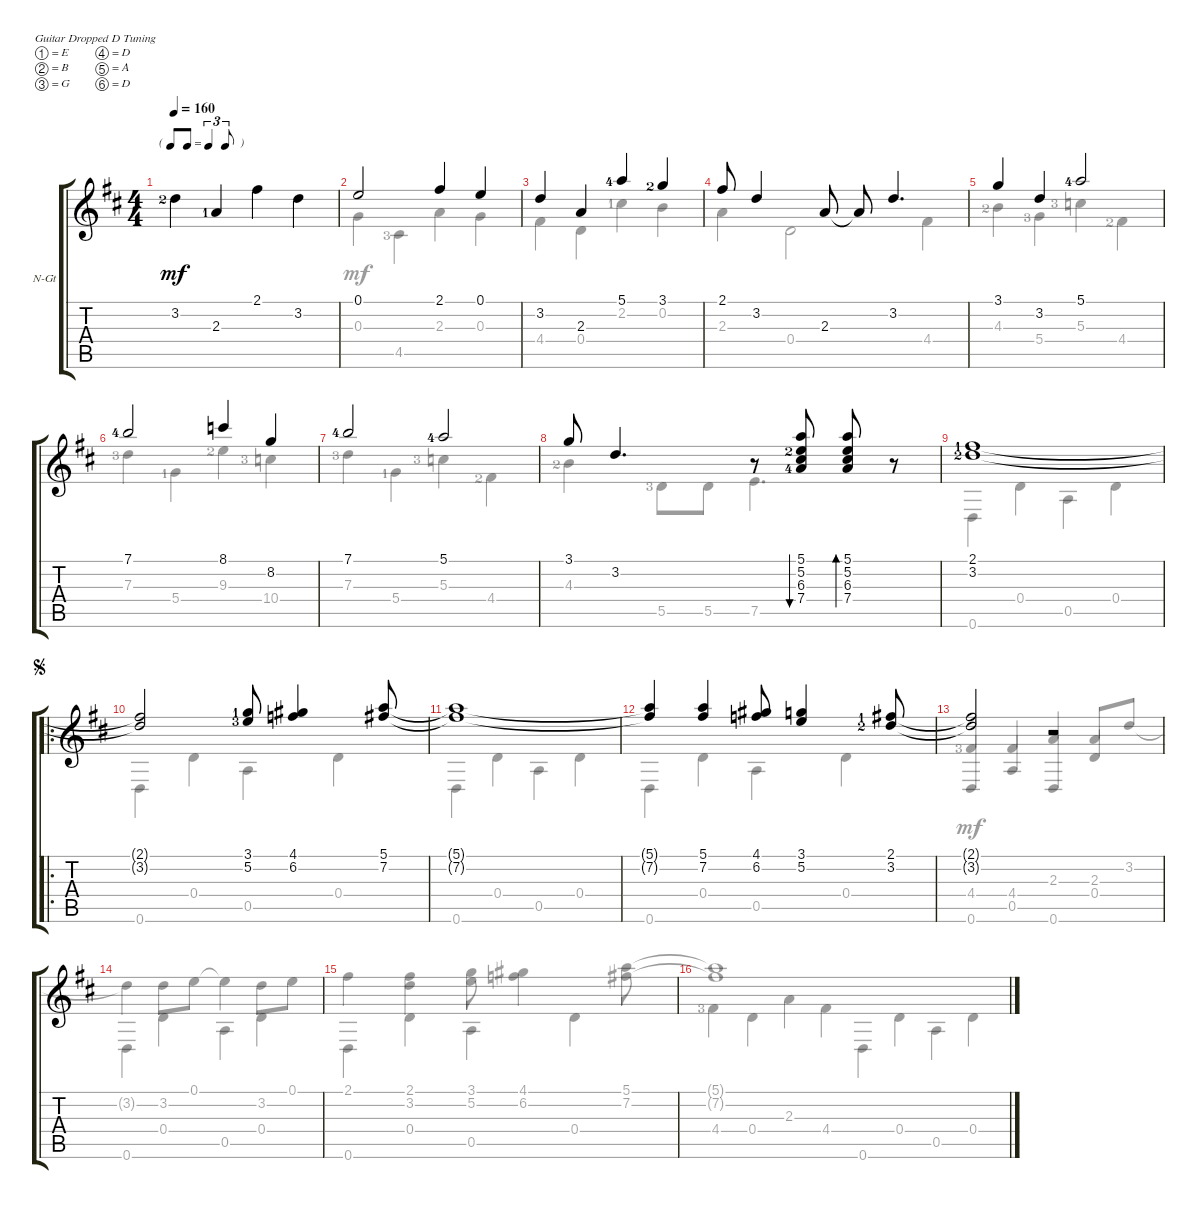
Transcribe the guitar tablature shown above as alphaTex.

\defaultSystemsLayout 4
\bracketExtendMode groupsimilarinstruments
\firstSystemTrackNameOrientation horizontal
\otherSystemsTrackNameOrientation horizontal
\track ("Nylon Guitar" "N-Gt") {instrument acousticguitarnylon}
\staff {score tabs}
\tuning (E4 B3 G3 D3 A2 D2)
\voice
\ts (4 4)
\tf triplet8th
\tempo 160
\clef g2
\scale
0.269841
\ks d
3.2{lf 3}.4{dy mf instrument acousticguitarnylon} 2.3{lf 2}.4 2.1.4 3.2.4 |
\scale
0.146032 0.1.2 2.1.4 0.1.4 |
\scale
0.175012 3.2.4 2.3.4 5.1{lf 5}.4 3.1{lf 3}.4 |
\scale
0.231293 2.1.8 3.2.4 2.3.8 2.3{t}.8 3.2.4{d} |
\scale
0.177778 3.1.4 3.2.4 5.1{lf 5}.2 |
\scale
0.210019 7.1{lf 5}.2 8.1.4 8.2.4 |
\scale
0.155185 7.1{lf 5}.2 5.1{lf 5}.2 |
\scale
0.237331 3.1.8 3.2.4{d} r.8 (5.1 5.2{lf 3} 6.3 7.4{lf 5}).8{bu 30} (5.1 5.2 6.3 7.4).8{bd 30} r.8{bd 0} |
\scale
0.091353 (2.1{lf 2} 3.2{lf 3}).1 |
\ro
\jump segno
\scale
0.306306 (2.1{t} 3.2{t}).2 (3.1{lf 2} 5.2{lf 4}).8 (4.1 6.2).4 (5.1 7.2).8 |
\scale
0.207921 (5.1{t} 7.2{t}).1 |
\scale
0.332531 (5.1{t} 7.2{t}).4 (5.1 7.2).4 (4.1 6.2).8 (3.1 5.2).4 (2.1{lf 2} 3.2{lf 3}).8 |
\scale
0.275079 (2.1{t} 3.2{t}).2 r.2 |
\scale
0.184818 |
\scale
0.376024 |
\scale
0.108353
\voice
\clef g2
\ottava regular
\simile none
\scale
0.269841
\ks d
4.4{lf 4}.4{dy mf} 0.4.4 2.3.4 4.4.4 |
\scale
0.146032 0.3.4 4.5{lf 4}.4 2.3.4 0.3.4 |
\scale
0.175012 4.4.4 0.4.4 2.2{lf 2}.4 0.2.4 |
\scale
0.231293 2.3.4 0.4.2 4.4.4 |
\scale
0.177778 4.3{lf 3}.4 5.4{lf 4}.4 5.3{lf 4}.4 4.4{lf 3}.4 |
\scale
0.210019 7.3{lf 4}.4 5.4{lf 2}.4 9.3{lf 3}.4 10.4{lf 4}.4 |
\scale
0.155185 7.3{lf 4}.4 5.4{lf 2}.4 5.3{lf 4}.4 4.4{lf 3}.4 |
\scale
0.237331 4.3{lf 3}.4 5.5{lf 4}.8 5.5.8 7.5.4{d} r.8{bd 0} |
\scale
0.091353 0.6.4 0.4.4 0.5.4 0.4.4 |
\scale
0.306306 0.6.4 0.4.4 0.5.4 0.4.4 |
\scale
0.207921 0.6.4 0.4.4 0.5.4 0.4.4 |
\scale
0.332531 0.6.4 0.4.4 0.5.4 0.4.4 |
\scale
0.275079 0.6.4{beam invert} 0.5.4{beam invert} 0.6.4{beam invert} 0.4.4{beam invert} |
\scale
0.184818 0.6.4 0.4.4 0.5.4 0.4.4 |
\scale
0.376024 0.6.4 0.4.4 0.5.4 0.4.4 |
\scale
0.108353 0.6.4 0.4.4 0.5.4 0.4.4
\voice
\clef g2
\ottava regular
\simile none
\scale
0.269841
\ks d
|
\scale
0.146032 |
\scale
0.175012 |
\scale
0.231293 |
\scale
0.177778 |
\scale
0.210019 |
\scale
0.155185 |
\scale
0.237331 |
\scale
0.091353 |
\scale
0.306306 |
\scale
0.207921 |
\scale
0.332531 |
\scale
0.275079 4.4{lf 4}.4{beam invert} 4.4.4{beam invert} 2.3.4{beam invert} 2.3.8{beam invert} 3.2.8 |
\scale
0.184818 3.2{t}.4 3.2.8 0.1.8 0.1{t}.4 3.2.8 0.1.8 |
\scale
0.376024 2.1.4 (3.2 2.1).4 (3.1 5.2).8 (4.1 6.2).4 (5.1 7.2).8 |
\scale
0.108353 (5.1{t} 7.2{t}).1
